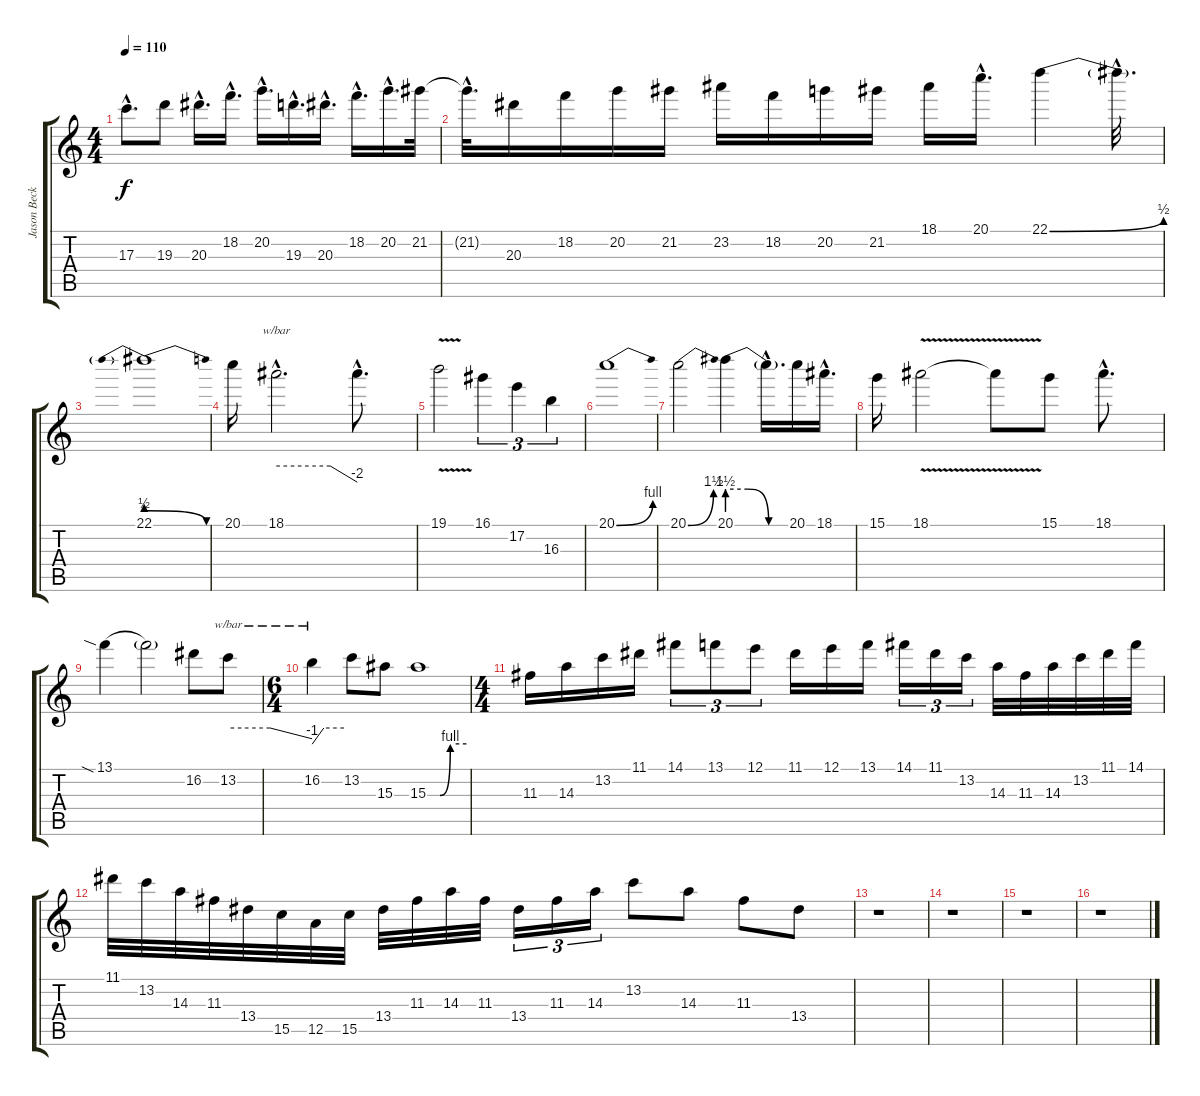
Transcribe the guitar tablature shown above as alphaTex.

\track ("Jason Becker" "Jason Beck") {instrument distortionguitar}
\staff {score tabs}
\tuning (E4 B3 G3 D3 A2 E2) {hide}
\ts (4 4)
\tempo 110
\clef g2
\ks c
17.3{hac}.8{d dy f} 19.3.8 20.3{hac}.16{d} 18.2{hac}.16{d} 20.2{hac}.16{d} 19.3{hac}.16{d} 20.3{hac}.16{d} 18.2{hac}.16{d} 20.2{hac}.16{d} 21.2.32 |
21.2{hac t}.32{d} 20.3.16 18.2.16 20.2.16 21.2.16 23.2.16 18.2.16 20.2.16 21.2.16 18.1.16 20.1{hac}.16{d} 22.1{be (bend 0 0 60 2)}.4 22.1{hac t}.32{d} |
22.1{be (prebendrelease 0 2 60 0)}.1 |
20.1.16 18.1{hac}.2{d tbe (custom default 0 0 40 0 60 -8)} 18.1{hac t}.8{d} |
19.1{v}.2 16.1.4{tu (3 2)} 17.2.4{tu (3 2)} 16.3.4{tu (3 2)} |
20.1{be (bend 0 0 60 4)}.1 |
20.1{be (bend 0 0 60 6)}.2 20.1{be (custom 0 6 20 6 40 0 60 0)}.4 20.1{hac t}.16{d} 20.1.16 18.1{hac}.16{d} |
15.1.16 18.1{v}.2 18.1{t}.8 15.1.8 18.1{hac}.8{d} |
13.1{be (hold 0 0 60 0) sia}.4 13.1{t}.2 16.2.8 13.2.8{tbe (custom default 0 0 30 0 60 -4)} |
\ts (6 4)
16.2.4{tbe (custom default 0 -8 22 0 60 0)} 13.2.8 15.3.8 15.3{be (custom 0 0 19 0 35 4 60 4)}.1 |
\ts (4 4)
11.3.16 14.3.16 13.2.16 11.1.16 14.1.8{tu (3 2)} 13.1.8{tu (3 2)} 12.1.8{tu (3 2)} 11.1.16 12.1.16 13.1.16 14.1.16{tu (3 2)} 11.1.16{tu (3 2)} 13.2.16{tu (3 2)} 14.3.32 11.3.32 14.3.32 13.2.32 11.1.32 14.1.32 |
11.1.32 13.2.32 14.3.32 11.3.32 13.4.32 15.5.32 12.5.32 15.5.32 13.4.32 11.3.32 14.3.32 11.3.32 13.4.16{tu (3 2)} 11.3.16{tu (3 2)} 14.3.16{tu (3 2)} 13.2.8 14.3.8 11.3.8 13.4.8 |
r.1 |
r.1 |
r.1 |
r.1
